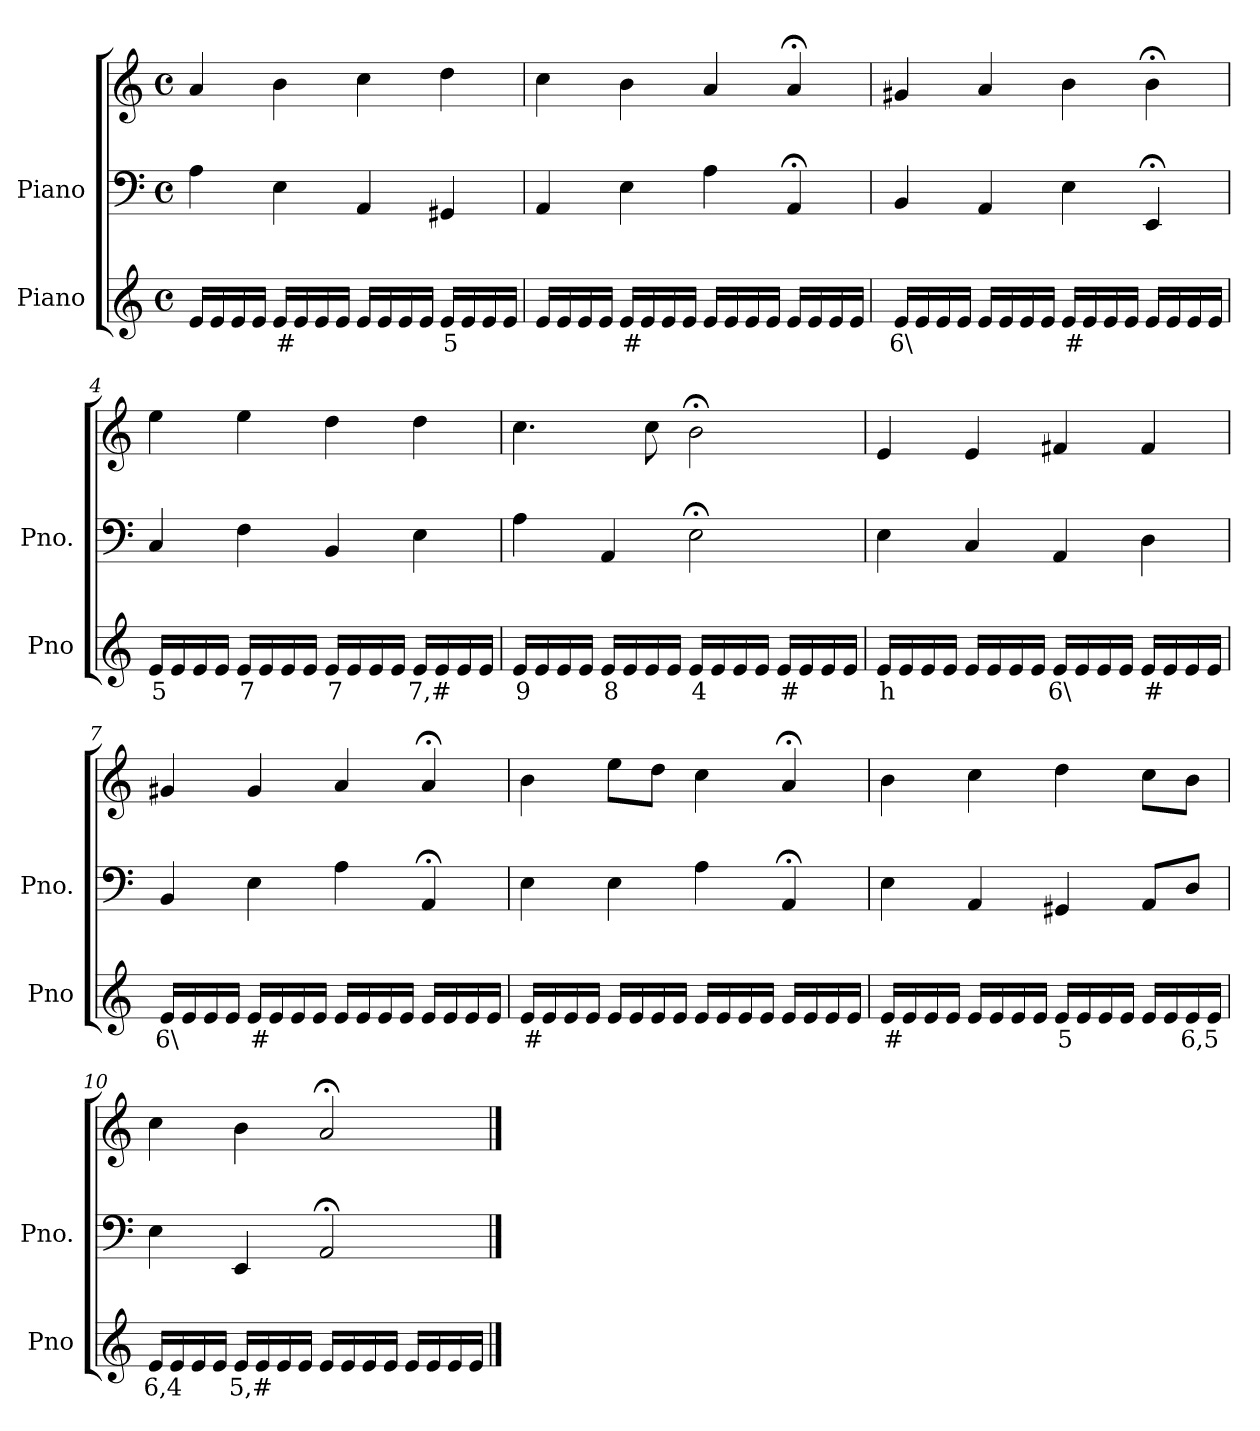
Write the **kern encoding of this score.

**kern	**text	**kern	**kern
*part2	*part2	*part1	*part1
*staff3	*staff3	*staff2	*staff1
*I"Piano	*	*I"Piano	*
*I'Pno	*	*I'Pno.	*
*clefG2	*	*clefF4	*clefG2
*k[]	*	*k[]	*k[]
*M4/4	*	*M4/4	*M4/4
*met(c)	*	*met(c)	*met(c)
=1	=1	=1	=1
16e/LL	.	4A\	4a/
16e/	.	.	.
16e/	.	.	.
16e/JJ	.	.	.
!	!LO:LY:b	!	!
16e/LL	#	4E\	4b\
16e/	.	.	.
16e/	.	.	.
16e/JJ	.	.	.
16e/LL	.	4AA/	4cc\
16e/	.	.	.
16e/	.	.	.
16e/JJ	.	.	.
!	!LO:LY:b	!	!
16e/LL	5	4GG#X/	4dd\
16e/	.	.	.
16e/	.	.	.
16e/JJ	.	.	.
=2	=2	=2	=2
16e/LL	.	4AA/	4cc\
16e/	.	.	.
16e/	.	.	.
16e/JJ	.	.	.
!	!LO:LY:b	!	!
16e/LL	#	4E\	4b\
16e/	.	.	.
16e/	.	.	.
16e/JJ	.	.	.
16e/LL	.	4A\	4a/
16e/	.	.	.
16e/	.	.	.
16e/JJ	.	.	.
16e/LL	.	4AA;</	4a;</
16e/	.	.	.
16e/	.	.	.
16e/JJ	.	.	.
=3	=3	=3	=3
!	!LO:LY:b	!	!
16e/LL	6\	4BB/	4g#X/
16e/	.	.	.
16e/	.	.	.
16e/JJ	.	.	.
16e/LL	.	4AA/	4a/
16e/	.	.	.
16e/	.	.	.
16e/JJ	.	.	.
!	!LO:LY:b	!	!
16e/LL	#	4E\	4b\
16e/	.	.	.
16e/	.	.	.
16e/JJ	.	.	.
16e/LL	.	4EE;</	4b;<\
16e/	.	.	.
16e/	.	.	.
16e/JJ	.	.	.
=4	=4	=4	=4
!	!LO:LY:b	!	!
16e/LL	5	4C/	4ee\
16e/	.	.	.
16e/	.	.	.
16e/JJ	.	.	.
!	!LO:LY:b	!	!
16e/LL	7	4F\	4ee\
16e/	.	.	.
16e/	.	.	.
16e/JJ	.	.	.
!	!LO:LY:b	!	!
16e/LL	7	4BB/	4dd\
16e/	.	.	.
16e/	.	.	.
16e/JJ	.	.	.
!	!LO:LY:b	!	!
16e/LL	7,#	4E\	4dd\
16e/	.	.	.
16e/	.	.	.
16e/JJ	.	.	.
=5	=5	=5	=5
!	!LO:LY:b	!	!
16e/LL	9	4A\	4.cc\
16e/	.	.	.
16e/	.	.	.
16e/JJ	.	.	.
!	!LO:LY:b	!	!
16e/LL	8	4AA/	.
16e/	.	.	.
16e/	.	.	8cc\
16e/JJ	.	.	.
!	!LO:LY:b	!	!
16e/LL	4	2E;<\	2b;<\
16e/	.	.	.
16e/	.	.	.
16e/JJ	.	.	.
!	!LO:LY:b	!	!
16e/LL	#	.	.
16e/	.	.	.
16e/	.	.	.
16e/JJ	.	.	.
=6	=6	=6	=6
!	!LO:LY:b	!	!
16e/LL	h	4E\	4e/
16e/	.	.	.
16e/	.	.	.
16e/JJ	.	.	.
16e/LL	.	4C/	4e/
16e/	.	.	.
16e/	.	.	.
16e/JJ	.	.	.
!	!LO:LY:b	!	!
16e/LL	6\	4AA/	4f#X/
16e/	.	.	.
16e/	.	.	.
16e/JJ	.	.	.
!	!LO:LY:b	!	!
16e/LL	#	4D\	4f#/
16e/	.	.	.
16e/	.	.	.
16e/JJ	.	.	.
=7	=7	=7	=7
!	!LO:LY:b	!	!
16e/LL	6\	4BB/	4g#X/
16e/	.	.	.
16e/	.	.	.
16e/JJ	.	.	.
!	!LO:LY:b	!	!
16e/LL	#	4E\	4g#/
16e/	.	.	.
16e/	.	.	.
16e/JJ	.	.	.
16e/LL	.	4A\	4a/
16e/	.	.	.
16e/	.	.	.
16e/JJ	.	.	.
16e/LL	.	4AA;</	4a;</
16e/	.	.	.
16e/	.	.	.
16e/JJ	.	.	.
=8	=8	=8	=8
!	!LO:LY:b	!	!
16e/LL	#	4E\	4b\
16e/	.	.	.
16e/	.	.	.
16e/JJ	.	.	.
16e/LL	.	4E\	8ee\L
16e/	.	.	.
16e/	.	.	8dd\J
16e/JJ	.	.	.
16e/LL	.	4A\	4cc\
16e/	.	.	.
16e/	.	.	.
16e/JJ	.	.	.
16e/LL	.	4AA;</	4a;</
16e/	.	.	.
16e/	.	.	.
16e/JJ	.	.	.
=9	=9	=9	=9
!	!LO:LY:b	!	!
16e/LL	#	4E\	4b\
16e/	.	.	.
16e/	.	.	.
16e/JJ	.	.	.
16e/LL	.	4AA/	4cc\
16e/	.	.	.
16e/	.	.	.
16e/JJ	.	.	.
!	!LO:LY:b	!	!
16e/LL	5	4GG#X/	4dd\
16e/	.	.	.
16e/	.	.	.
16e/JJ	.	.	.
16e/LL	.	8AA/L	8cc\L
16e/	.	.	.
!	!LO:LY:b	!	!
16e/	6,5	8D/J	8b\J
16e/JJ	.	.	.
=10	=10	=10	=10
!	!LO:LY:b	!	!
16e/LL	6,4	4E\	4cc\
16e/	.	.	.
16e/	.	.	.
16e/JJ	.	.	.
!	!LO:LY:b	!	!
16e/LL	5,#	4EE/	4b\
16e/	.	.	.
16e/	.	.	.
16e/JJ	.	.	.
16e/LL	.	2AA;</	2a;</
16e/	.	.	.
16e/	.	.	.
16e/JJ	.	.	.
16e/LL	.	.	.
16e/	.	.	.
16e/	.	.	.
16e/JJ	.	.	.
==	==	==	==
*-	*-	*-	*-
